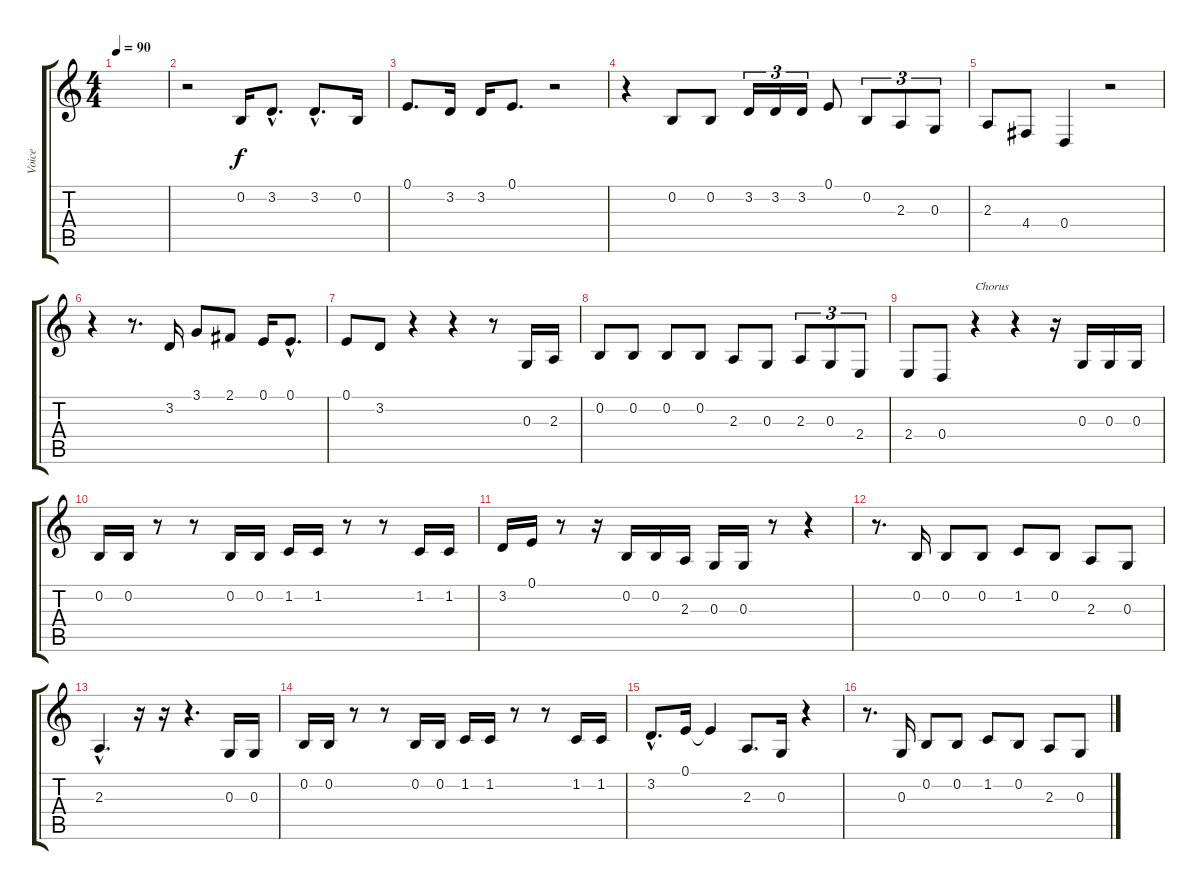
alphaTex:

\track ("Voice" "Voice") {instrument drawbarorgan}
\staff {score tabs}
\tuning (E4 B3 G3 D3 A2 E2) {hide}
\ts (4 4)
\tempo 90
\clef g2
\ks c
|
r.2 0.2.16 3.2{hac}.8{d} 3.2{hac}.8{d} 0.2.16 |
0.1.8{d} 3.2.16 3.2.16 0.1.8{d} r.2 |
r.4 0.2.8 0.2.8 3.2.16{tu (3 2)} 3.2.16{tu (3 2)} 3.2.16{tu (3 2)} 0.1.8 0.2.8{tu (3 2)} 2.3.8{tu (3 2)} 0.3.8{tu (3 2)} |
2.3.8 4.4.8 0.4.4 r.2 |
r.4 r.8{d} 3.2.16 3.1.8 2.1.8 0.1.16 0.1{hac}.8{d} |
0.1.8 3.2.8 r.4 r.4 r.8 0.3.16 2.3.16 |
0.2.8 0.2.8 0.2.8 0.2.8 2.3.8 0.3.8 2.3.8{tu (3 2)} 0.3.8{tu (3 2)} 2.4.8{tu (3 2)} |
2.4.8 0.4.8 r.4{txt "Chorus"} r.4 r.16 0.3.16 0.3.16 0.3.16 |
0.2.16 0.2.16 r.8 r.8 0.2.16 0.2.16 1.2.16 1.2.16 r.8 r.8 1.2.16 1.2.16 |
3.2.16 0.1.16 r.8 r.16 0.2.16 0.2.16 2.3.16 0.3.16 0.3.16 r.8 r.4 |
r.8{d} 0.2.16 0.2.8 0.2.8 1.2.8 0.2.8 2.3.8 0.3.8 |
2.3{hac}.4{d} r.16 r.16 r.4{d} 0.3.16 0.3.16 |
0.2.16 0.2.16 r.8 r.8 0.2.16 0.2.16 1.2.16 1.2.16 r.8 r.8 1.2.16 1.2.16 |
3.2{hac}.8{d} 0.1.16 0.1{t}.4 2.3.8{d} 0.3.16 r.4 |
r.8{d} 0.3.16 0.2.8 0.2.8 1.2.8 0.2.8 2.3.8 0.3.8
